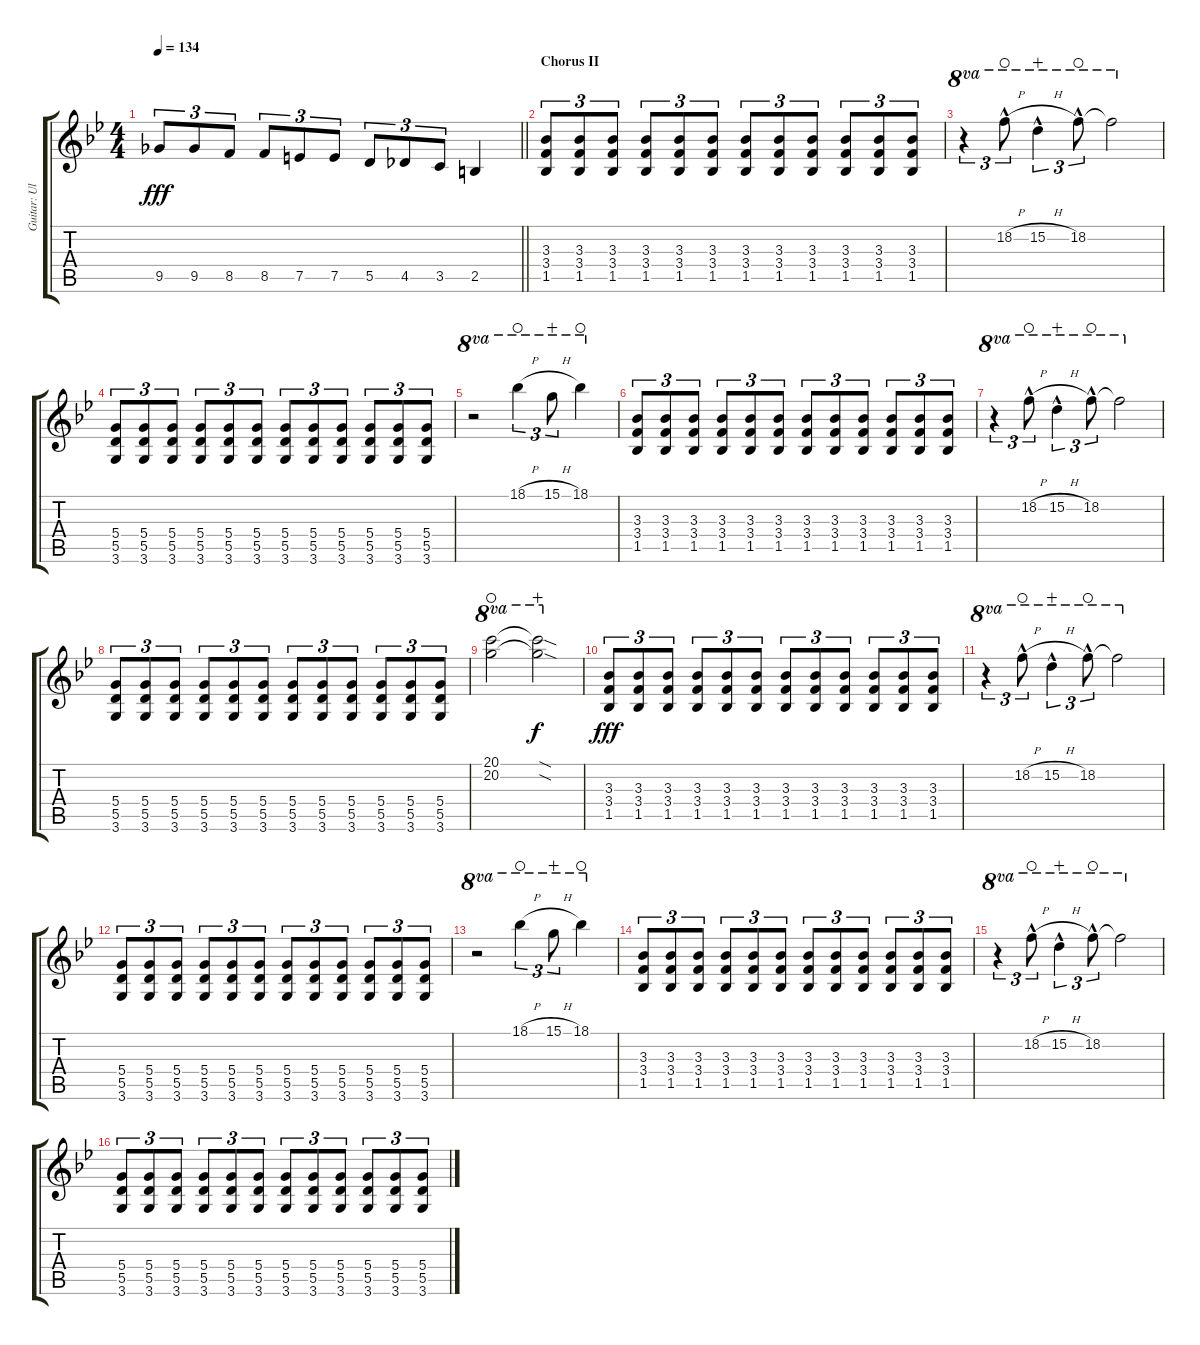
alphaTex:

\track ("Guitar: Ulrich" "Guitar: Ul") {instrument distortionguitar}
\staff {score tabs}
\tuning (E4 B3 G3 D3 A2 E2) {hide}
\ts (4 4)
\tempo 134
\clef g2
\barLineRight lightlight
\ks bb
9.5.8{tu (3 2) dy fff} 9.5.8{tu (3 2)} 8.5.8{tu (3 2)} 8.5.8{tu (3 2)} 7.5.8{tu (3 2)} 7.5.8{tu (3 2)} 5.5.8{tu (3 2)} 4.5.8{tu (3 2)} 3.5.8{tu (3 2)} 2.5.4 |
\section ("" "Chorus II")
(3.3 3.4 1.5).8{tu (3 2)} (3.3 3.4 1.5).8{tu (3 2)} (3.3 3.4 1.5).8{tu (3 2)} (3.3 3.4 1.5).8{tu (3 2)} (3.3 3.4 1.5).8{tu (3 2)} (3.3 3.4 1.5).8{tu (3 2)} (3.3 3.4 1.5).8{tu (3 2)} (3.3 3.4 1.5).8{tu (3 2)} (3.3 3.4 1.5).8{tu (3 2)} (3.3 3.4 1.5).8{tu (3 2)} (3.3 3.4 1.5).8{tu (3 2)} (3.3 3.4 1.5).8{tu (3 2)} |
r.4{tu (3 2) ot 8va volume 16} 18.2{h hac}.8{tu (3 2) ot 8va waho} 15.2{h hac}.4{tu (3 2) ot 8va wahc} 18.2{hac}.8{tu (3 2) ot 8va waho} 18.2{t}.2{ot 8va} |
(5.4 5.5 3.6).8{tu (3 2) volume 13} (5.4 5.5 3.6).8{tu (3 2)} (5.4 5.5 3.6).8{tu (3 2)} (5.4 5.5 3.6).8{tu (3 2)} (5.4 5.5 3.6).8{tu (3 2)} (5.4 5.5 3.6).8{tu (3 2)} (5.4 5.5 3.6).8{tu (3 2)} (5.4 5.5 3.6).8{tu (3 2)} (5.4 5.5 3.6).8{tu (3 2)} (5.4 5.5 3.6).8{tu (3 2)} (5.4 5.5 3.6).8{tu (3 2)} (5.4 5.5 3.6).8{tu (3 2)} |
r.2{ot 8va volume 16} 18.1{h}.4{tu (3 2) ot 8va waho} 15.1{h}.8{tu (3 2) ot 8va wahc} 18.1.4{ot 8va waho} |
(3.3 3.4 1.5).8{tu (3 2) volume 13} (3.3 3.4 1.5).8{tu (3 2)} (3.3 3.4 1.5).8{tu (3 2)} (3.3 3.4 1.5).8{tu (3 2)} (3.3 3.4 1.5).8{tu (3 2)} (3.3 3.4 1.5).8{tu (3 2)} (3.3 3.4 1.5).8{tu (3 2)} (3.3 3.4 1.5).8{tu (3 2)} (3.3 3.4 1.5).8{tu (3 2)} (3.3 3.4 1.5).8{tu (3 2)} (3.3 3.4 1.5).8{tu (3 2)} (3.3 3.4 1.5).8{tu (3 2)} |
r.4{tu (3 2) ot 8va volume 16} 18.2{h hac}.8{tu (3 2) ot 8va waho} 15.2{h hac}.4{tu (3 2) ot 8va wahc} 18.2{hac}.8{tu (3 2) ot 8va waho} 18.2{t}.2{ot 8va} |
(5.4 5.5 3.6).8{tu (3 2) volume 13} (5.4 5.5 3.6).8{tu (3 2)} (5.4 5.5 3.6).8{tu (3 2)} (5.4 5.5 3.6).8{tu (3 2)} (5.4 5.5 3.6).8{tu (3 2)} (5.4 5.5 3.6).8{tu (3 2)} (5.4 5.5 3.6).8{tu (3 2)} (5.4 5.5 3.6).8{tu (3 2)} (5.4 5.5 3.6).8{tu (3 2)} (5.4 5.5 3.6).8{tu (3 2)} (5.4 5.5 3.6).8{tu (3 2)} (5.4 5.5 3.6).8{tu (3 2)} |
(20.1 20.2).2{ot 8va volume 16 waho} (20.1{sod t} 20.2{sod t}).2{ot 8va dy f wahc} |
(3.3 3.4 1.5).8{tu (3 2) dy fff volume 13} (3.3 3.4 1.5).8{tu (3 2)} (3.3 3.4 1.5).8{tu (3 2)} (3.3 3.4 1.5).8{tu (3 2)} (3.3 3.4 1.5).8{tu (3 2)} (3.3 3.4 1.5).8{tu (3 2)} (3.3 3.4 1.5).8{tu (3 2)} (3.3 3.4 1.5).8{tu (3 2)} (3.3 3.4 1.5).8{tu (3 2)} (3.3 3.4 1.5).8{tu (3 2)} (3.3 3.4 1.5).8{tu (3 2)} (3.3 3.4 1.5).8{tu (3 2)} |
r.4{tu (3 2) ot 8va volume 16} 18.2{h hac}.8{tu (3 2) ot 8va waho} 15.2{h hac}.4{tu (3 2) ot 8va wahc} 18.2{hac}.8{tu (3 2) ot 8va waho} 18.2{t}.2{ot 8va} |
(5.4 5.5 3.6).8{tu (3 2) volume 13} (5.4 5.5 3.6).8{tu (3 2)} (5.4 5.5 3.6).8{tu (3 2)} (5.4 5.5 3.6).8{tu (3 2)} (5.4 5.5 3.6).8{tu (3 2)} (5.4 5.5 3.6).8{tu (3 2)} (5.4 5.5 3.6).8{tu (3 2)} (5.4 5.5 3.6).8{tu (3 2)} (5.4 5.5 3.6).8{tu (3 2)} (5.4 5.5 3.6).8{tu (3 2)} (5.4 5.5 3.6).8{tu (3 2)} (5.4 5.5 3.6).8{tu (3 2)} |
r.2{ot 8va volume 16} 18.1{h}.4{tu (3 2) ot 8va waho} 15.1{h}.8{tu (3 2) ot 8va wahc} 18.1.4{ot 8va waho} |
(3.3 3.4 1.5).8{tu (3 2) volume 13} (3.3 3.4 1.5).8{tu (3 2)} (3.3 3.4 1.5).8{tu (3 2)} (3.3 3.4 1.5).8{tu (3 2)} (3.3 3.4 1.5).8{tu (3 2)} (3.3 3.4 1.5).8{tu (3 2)} (3.3 3.4 1.5).8{tu (3 2)} (3.3 3.4 1.5).8{tu (3 2)} (3.3 3.4 1.5).8{tu (3 2)} (3.3 3.4 1.5).8{tu (3 2)} (3.3 3.4 1.5).8{tu (3 2)} (3.3 3.4 1.5).8{tu (3 2)} |
r.4{tu (3 2) ot 8va volume 16} 18.2{h hac}.8{tu (3 2) ot 8va waho} 15.2{h hac}.4{tu (3 2) ot 8va wahc} 18.2{hac}.8{tu (3 2) ot 8va waho} 18.2{t}.2{ot 8va} |
(5.4 5.5 3.6).8{tu (3 2) volume 13} (5.4 5.5 3.6).8{tu (3 2)} (5.4 5.5 3.6).8{tu (3 2)} (5.4 5.5 3.6).8{tu (3 2)} (5.4 5.5 3.6).8{tu (3 2)} (5.4 5.5 3.6).8{tu (3 2)} (5.4 5.5 3.6).8{tu (3 2)} (5.4 5.5 3.6).8{tu (3 2)} (5.4 5.5 3.6).8{tu (3 2)} (5.4 5.5 3.6).8{tu (3 2)} (5.4 5.5 3.6).8{tu (3 2)} (5.4 5.5 3.6).8{tu (3 2)}
